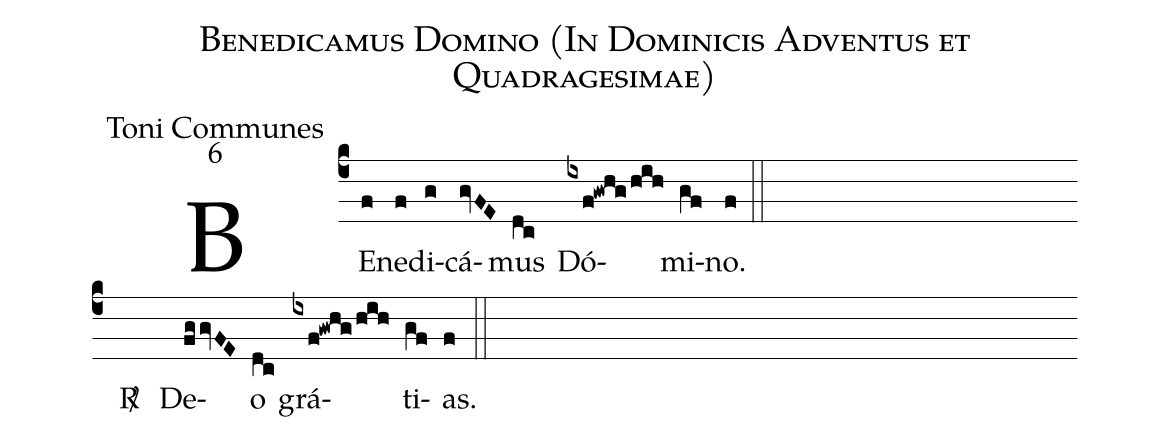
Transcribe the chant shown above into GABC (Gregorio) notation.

name:Benedicamus Domino (In Dominicis Adventus et Quadragesimae);
office-part:Toni Communes;
mode:6;
%%
(c4) BE(f)ne(f)di(g)cá(gvFE)mus(dc) Dó(ixf!gwhg/hih)mi(gf)no.(f) (::Z-)
<sp>R/</sp> () De(fggvFE)o(dc)  grá(ixf!gwhg/hih)ti(gf)as.(f) (::)
